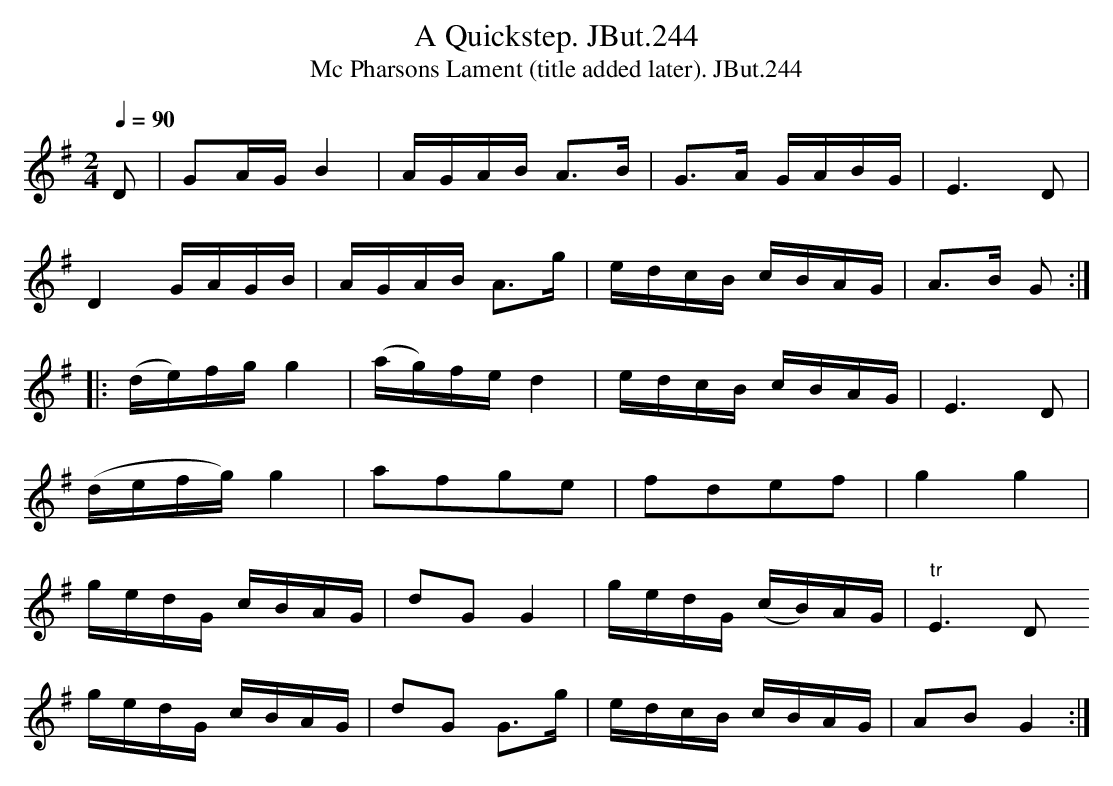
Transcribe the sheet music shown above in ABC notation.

X:1
T:Quickstep. JBut.244, A
T:Mc Pharsons Lament (title added later). JBut.244
M:2/4
L:1/16
Q:1/4=90
K:G
D2|G2AG B4|AGAB A3B|G3A GABG |E6D2|
D4 GAGB|AGAB A3g|edcB cBAG|A3B G2 :|
|:(de)fg g4|(ag)fe d4|edcB cBAG|E6D2 |
(defg)g4|a2f2g2e2|f2d2e2f2|g4g4|
gedG cBAG|d2G2G4|gedG (cB)AG|"tr"E6D2
gedG cBAG|d2G2 G3g|edcB cBAG|A2B2 G4 :|
